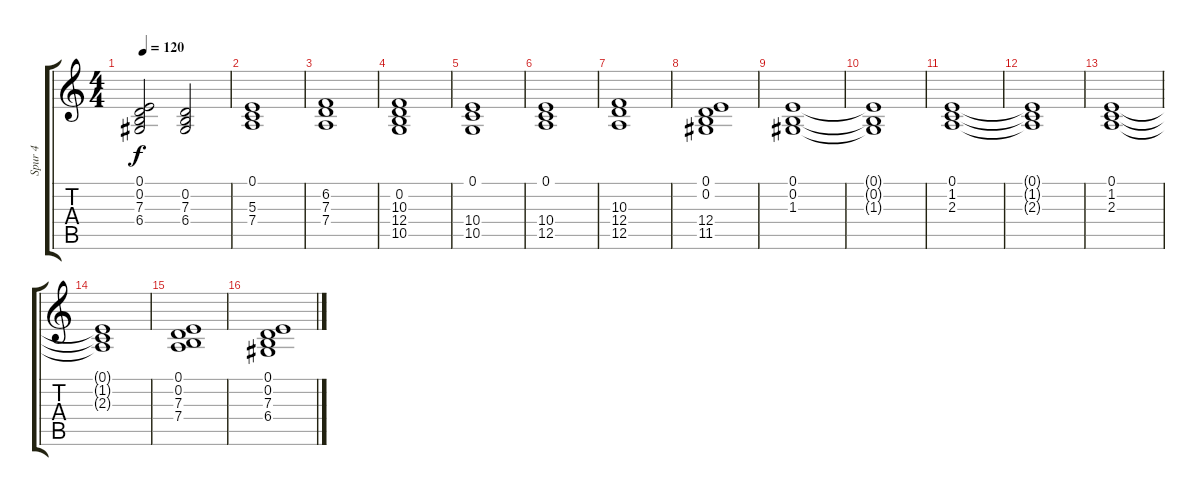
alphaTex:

\track ("Spur 4" "Spur 4") {instrument stringensemble2}
\staff {score tabs}
\tuning (E4 B3 G3 D3 A2 E2) {hide}
\ts (4 4)
\tempo 120
\clef g2
\ks c
(0.1{t} 0.2{t} 7.3{t} 6.4{t}).2{dy f} (0.2 7.3 6.4).2 |
(0.1 5.3 7.4).1 |
(6.2 7.3 7.4).1 |
(0.2 10.3 12.4 10.5).1 |
(0.1 10.4 10.5).1 |
(0.1 10.4 12.5).1 |
(10.3 12.4 12.5).1 |
(0.1 0.2 12.4 11.5).1 |
(0.1 0.2 1.3).1 |
(0.1{t} 0.2{t} 1.3{t}).1 |
(0.1 1.2 2.3).1 |
(0.1{t} 1.2{t} 2.3{t}).1 |
(0.1 1.2 2.3).1 |
(0.1{t} 1.2{t} 2.3{t}).1 |
(0.1 0.2 7.3 7.4).1 |
(0.1 0.2 7.3 6.4).1
